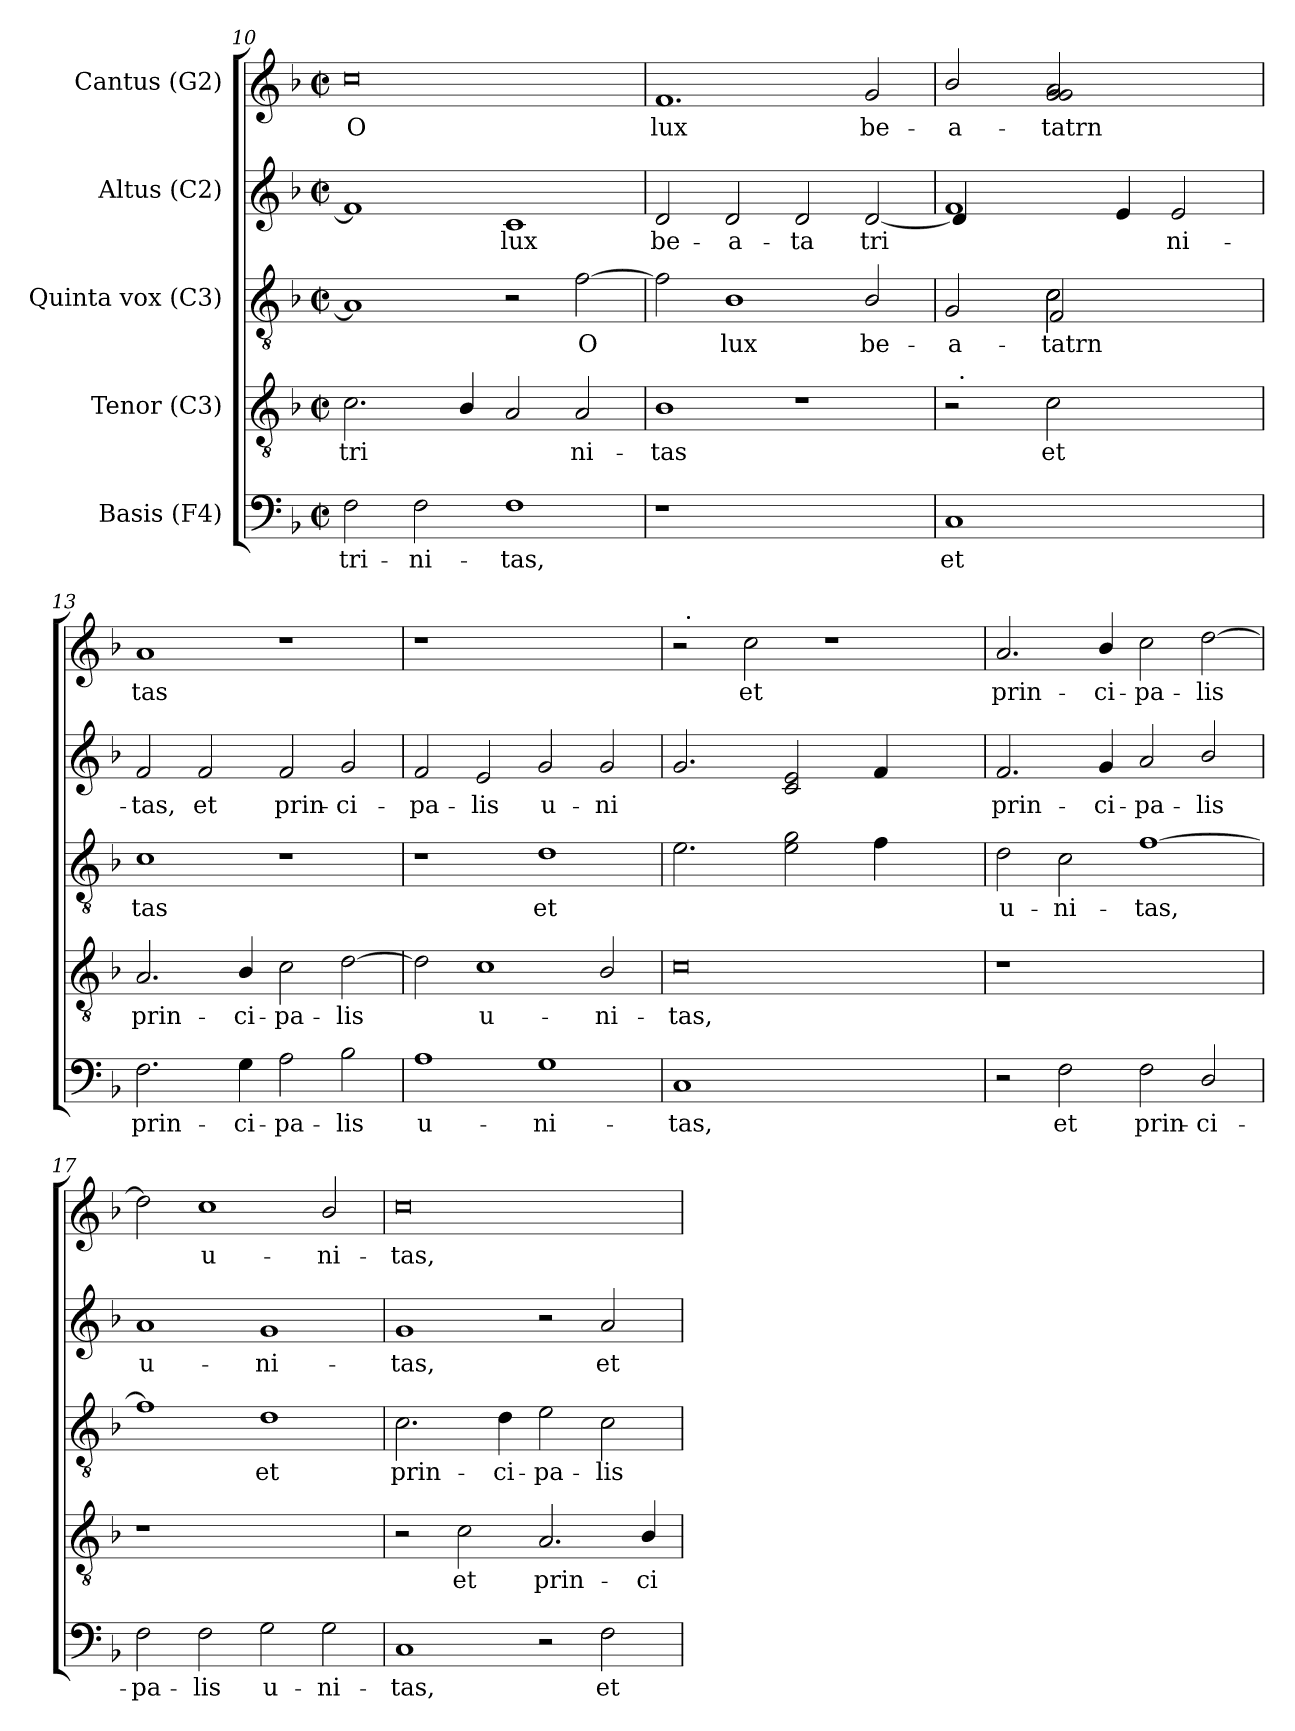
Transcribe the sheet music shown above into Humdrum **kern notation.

**kern	**text	**kern	**text	**kern	**text	**kern	**text	**kern	**text
*part5	*part5	*part4	*part4	*part3	*part3	*part2	*part2	*part1	*part1
*staff5	*staff5	*staff4	*staff4	*staff3	*staff3	*staff2	*staff2	*staff1	*staff1
*I"Basis (F4)	*	*I"Tenor (C3)	*	*I"Quinta vox (C3)	*	*I"Altus (C2)	*	*I"Cantus (G2)	*
!!LO:PB:g=z
*clefF4	*	*clefGv2	*	*clefGv2	*	*clefG2	*	*clefG2	*
*k[b-]	*	*k[b-]	*	*k[b-]	*	*k[b-]	*	*k[b-]	*
*F:	*	*F:	*	*F:	*	*F:	*	*F:	*
*M2/2	*	*M2/2	*	*M2/2	*	*M2/2	*	*M2/2	*
*met(c|)	*	*met(c|)	*	*met(c|)	*	*met(c|)	*	*met(c|)	*
=10	=10	=10	=10	=10	=10	=10	=10	=10	=10
!	!LO:LY:b:rj	!	!LO:LY:b:rj	!	!LO:LY:b:cj	!	!LO:LY:b:cj	!	!LO:LY:b:rj
2F\	tri-	2.c\	tri-	1A]	.	1f]	.	0cc	O
!	!LO:LY:b:rj	!	!	!	!	!	!	!	!
2F\	-ni-	.	.	.	.	.	.	.	.
!	!	!	!LO:LY:b:rj	!	!	!	!	!	!
.	.	4B-/	--	.	.	.	.	.	.
!	!LO:LY:b:rj	!	!LO:LY:b:rj	!	!	!	!LO:LY:b:cj	!	!
1F	-tas,	2A/	--	2r	.	1c	lux	.	.
!	!	!	!LO:LY:b:rj	!	!LO:LY:b:cj	!	!	!	!
.	.	2A/	-ni-	[>2f\	O	.	.	.	.
=11	=11	=11	=11	=11	=11	=11	=11	=11	=11
!	!	!	!LO:LY:b:rj	!	!LO:LY:b:cj	!	!LO:LY:b:cj	!	!LO:LY:b:rj
1r	.	1B-	-tas	2f\]	.	2d/	be-	1.f	lux
!	!	!	!	!	!LO:LY:b:cj	!	!LO:LY:b:cj	!	!
.	.	.	.	1B-	lux	2d/	-a-	.	.
!	!	!	!	!	!	!	!LO:LY:b:cj	!	!
1ryy	.	1r	.	.	.	2d/	-ta	.	.
!	!	!	!	!	!LO:LY:b:cj	!	!LO:LY:b:cj	!	!LO:LY:b:rj
.	.	.	.	2B-/	be-	[<2d/	tri-	2g/	be-
=12	=12	=12	=12	=12	=12	=12	=12	=12	=12
!	!LO:LY:b:rj	!	!	!	!LO:LY:b:cj	!	!LO:LY:b:cj	!	!LO:LY:b:rj
*	*	*^	*	*^	*	*^	*	*	*
*	*	*	*	*	*	*^	*	*	*	*	*	*
1C	et	2r	32ryy	.	2G/	2ryy	2ryy	-a-	1f	4d/]	--	2b-/	-a-
!	!	!	!LO:TX:a:t=.	!	!	!	!	!	!	!	!	!	!
.	.	.	1ryy	.	.	.	.	.	.	.	.	.	.
.	.	.	.	.	.	.	.	.	.	1.ryy	.	.	.
!	!	!	!	!LO:LY:b:rj	!	!	!	!LO:LY:b:cj	!	!	!	!	!LO:LY:b:rj
.	.	2c\	.	et	2c\	2F/	2c\	-tatrn	.	.	.	2a/ 2g/ 2g/	-tatrn
!	!	!	!	!	!	!	!	!	!	!	!LO:LY:b:cj	!	!
2.ryy	.	2.ryy	.	.	2.ryy	2.ryy	2.ryy	.	4e/	.	--	2.ryy	.
.	.	.	2ryy	.	.	.	.	.	.	.	.	.	.
!	!	!	!	!	!	!	!	!	!	!	!LO:LY:b:cj	!	!
.	.	.	.	.	.	.	.	.	2e/	.	-ni-	.	.
.	.	.	8..ryy	.	.	.	.	.	.	.	.	.	.
=13	=13	=13	=13	=13	=13	=13	=13	=13	=13	=13	=13	=13	=13
!	!LO:LY:b:rj	!	!	!LO:LY:b:rj	!	!	!	!LO:LY:b:cj	!	!	!LO:LY:b:cj	!	!LO:LY:b:rj
*	*	*v	*v	*	*	*	*	*	*v	*v	*	*	*
*	*	*	*	*v	*v	*v	*	*	*	*	*
2.F\	prin-	2.A/	prin-	1c	tas	2f/	-tas,	1a	tas
!	!	!	!	!	!	!	!LO:LY:b:cj	!	!
.	.	.	.	.	.	2f/	et	.	.
!	!LO:LY:b:rj	!	!LO:LY:b:rj	!	!	!	!	!	!
4G\	-ci-	4B-/	-ci-	.	.	.	.	.	.
!	!LO:LY:b:rj	!	!LO:LY:b:rj	!	!	!	!LO:LY:b:cj	!	!
2A\	-pa-	2c\	-pa-	1r	.	2f/	prin-	1r	.
!	!LO:LY:b:rj	!	!LO:LY:b:rj	!	!	!	!LO:LY:b:cj	!	!
2B-\	-lis	[>2d\	-lis	.	.	2g/	-ci-	.	.
=14	=14	=14	=14	=14	=14	=14	=14	=14	=14
!	!LO:LY:b:rj	!	!LO:LY:b:rj	!	!	!	!LO:LY:b:cj	!	!
1A	u-	2d\]	.	1r	.	2f/	-pa-	1r	.
!	!	!	!LO:LY:b:rj	!	!	!	!LO:LY:b:cj	!	!
.	.	1c	u-	.	.	2e/	-lis	.	.
!	!LO:LY:b:rj	!	!	!	!LO:LY:b:cj	!	!LO:LY:b:cj	!	!
1G	-ni-	.	.	1d	et	2g/	u-	1ryy	.
!	!	!	!LO:LY:b:rj	!	!	!	!LO:LY:b:cj	!	!
.	.	2B-/	-ni-	.	.	2g/	-ni-	.	.
!!LO:PB:g=z
=15	=15	=15	=15	=15	=15	=15	=15	=15	=15
!	!LO:LY:b:rj	!	!LO:LY:b:rj	!	!	!	!	!	!
*	*	*	*	*	*	*	*	*^	*
1C	-tas,	0c	-tas,	2.e\	.	2.g/	.	2r	32ryy	.
!	!	!	!	!	!	!	!	!	!LO:TX:a:t=.	!
.	.	.	.	.	.	.	.	.	1ryy	.
!	!	!	!	!	!	!	!	!	!	!LO:LY:b:rj
.	.	.	.	.	.	.	.	2cc\	.	et
.	.	.	.	2g\ 2e\	.	2e/ 2c/	.	.	.	.
1ryy	.	.	.	.	.	.	.	1r	.	.
.	.	.	.	.	.	.	.	.	2ryy	.
!	!	!	!	!	!LO:LY:b:cj	!	!LO:LY:b:cj	!	!	!
.	.	.	.	4f\	.	4f/	-	.	.	.
.	.	.	.	2ryy	.	2ryy	.	.	.	.
.	.	.	.	.	.	.	.	.	4...ryy	.
=16	=16	=16	=16	=16	=16	=16	=16	=16	=16	=16
!	!	!	!	!	!LO:LY:b:cj	!	!LO:LY:b:cj	!	!	!LO:LY:b:rj
*	*	*	*	*	*	*	*	*v	*v	*
2r	.	1r	.	2d\	u-	2.f/	prin-	2.a/	prin-
!	!LO:LY:b:rj	!	!	!	!LO:LY:b:cj	!	!	!	!
2F\	et	.	.	2c\	-ni-	.	.	.	.
!	!	!	!	!	!	!	!LO:LY:b:cj	!	!LO:LY:b:rj
.	.	.	.	.	.	4g/	-ci-	4b-/	-ci-
!	!LO:LY:b:rj	!	!	!	!LO:LY:b:cj	!	!LO:LY:b:cj	!	!LO:LY:b:rj
2F\	prin-	1ryy	.	[>1f	-tas,	2a/	-pa-	2cc\	-pa-
!	!LO:LY:b:rj	!	!	!	!	!	!LO:LY:b:cj	!	!LO:LY:b:rj
2D/	-ci-	.	.	.	.	2b-/	-lis	[>2dd\	-lis
=17	=17	=17	=17	=17	=17	=17	=17	=17	=17
!	!LO:LY:b:rj	!	!	!	!LO:LY:b:cj	!	!LO:LY:b:cj	!	!LO:LY:b:rj
2F\	-pa-	1r	.	1f]	.	1a	u-	2dd\]	.
!	!LO:LY:b:rj	!	!	!	!	!	!	!	!LO:LY:b:rj
2F\	-lis	.	.	.	.	.	.	1cc	u-
!	!LO:LY:b:rj	!	!	!	!LO:LY:b:cj	!	!LO:LY:b:cj	!	!
2G\	u-	1ryy	.	1d	et	1g	-ni-	.	.
!	!LO:LY:b:rj	!	!	!	!	!	!	!	!LO:LY:b:rj
2G\	-ni-	.	.	.	.	.	.	2b-/	-ni-
=18	=18	=18	=18	=18	=18	=18	=18	=18	=18
!	!LO:LY:b:rj	!	!	!	!LO:LY:b:cj	!	!LO:LY:b:cj	!	!LO:LY:b:rj
1C	-tas,	2r	.	2.c\	prin-	1g	-tas,	0cc	-tas,
!	!	!	!LO:LY:b:rj	!	!	!	!	!	!
.	.	2c\	et	.	.	.	.	.	.
!	!	!	!	!	!LO:LY:b:cj	!	!	!	!
.	.	.	.	4d\	-ci-	.	.	.	.
!	!	!	!LO:LY:b:rj	!	!LO:LY:b:cj	!	!	!	!
2r	.	2.A/	prin-	2e\	-pa-	2r	.	.	.
!	!LO:LY:b:rj	!	!	!	!LO:LY:b:cj	!	!LO:LY:b:cj	!	!
2F\	et	.	.	2c\	-lis	2a/	et	.	.
!	!	!	!LO:LY:b:rj	!	!	!	!	!	!
.	.	4B-/	-ci-	.	.	.	.	.	.
=	=	=	=	=	=	=	=	=	=
*-	*-	*-	*-	*-	*-	*-	*-	*-	*-
